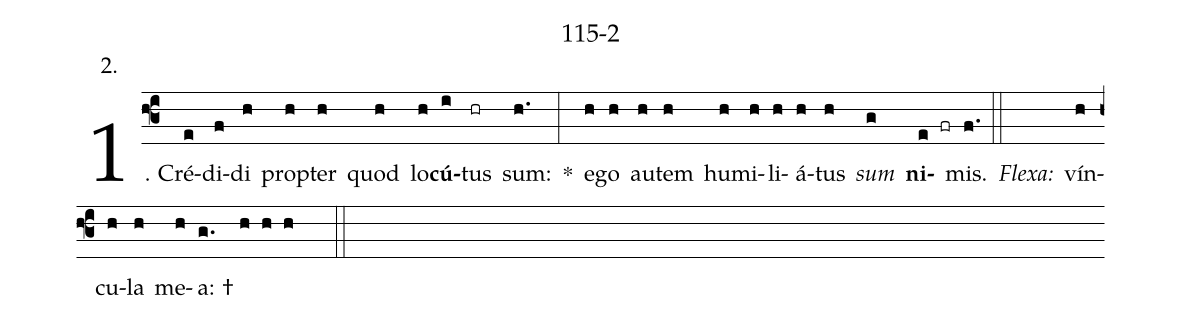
name: 115-2;
annotation: 2.;
%%
(f3)1. Cré(e)di(f)di(h) pro(h)pter(h) quod(h) lo(h)<b>cú</b>(i)tus(hr) sum:(h.) *(:) e(h)go(h) au(h)tem(h) hu(h)mi(h)li(h)á(h)tus(h) <i>sum</i>(g) <b>ni</b>(e fr)mis.(f.) (::)
<i>Flexa:</i>(////)  vín(h)cu(h)la(h) me(h)a: †(g.//// h h h  ::)
